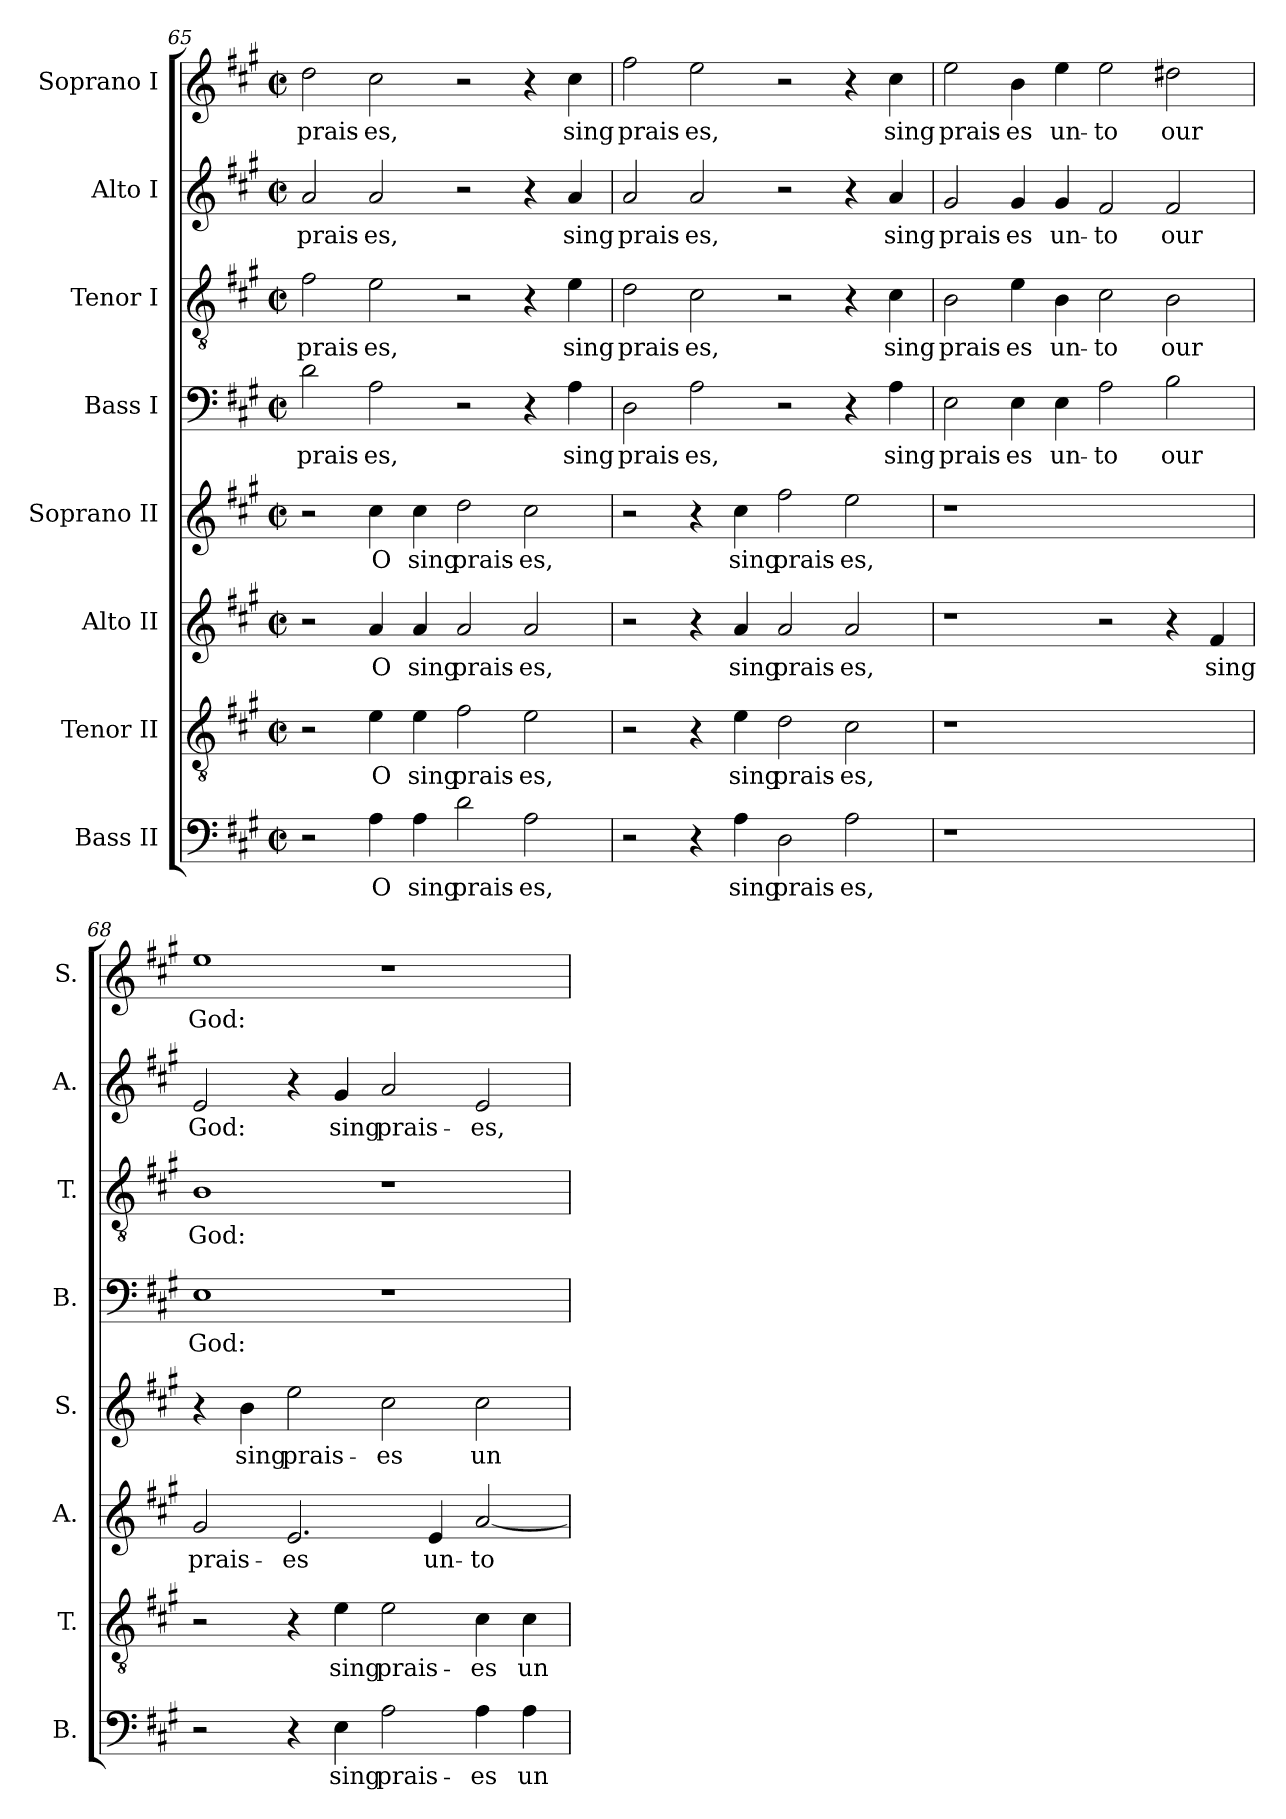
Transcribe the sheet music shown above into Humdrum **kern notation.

**kern	**text	**kern	**text	**kern	**text	**kern	**text	**kern	**text	**kern	**text	**kern	**text	**kern	**text
*part8	*part8	*part7	*part7	*part6	*part6	*part5	*part5	*part4	*part4	*part3	*part3	*part2	*part2	*part1	*part1
*staff8	*staff8	*staff7	*staff7	*staff6	*staff6	*staff5	*staff5	*staff4	*staff4	*staff3	*staff3	*staff2	*staff2	*staff1	*staff1
*I"Bass II	*	*I"Tenor II	*	*I"Alto II	*	*I"Soprano II	*	*I"Bass I	*	*I"Tenor I	*	*I"Alto I	*	*I"Soprano I	*
*I'B.	*	*I'T.	*	*I'A.	*	*I'S.	*	*I'B.	*	*I'T.	*	*I'A.	*	*I'S.	*
*clefF4	*	*clefGv2	*	*clefG2	*	*clefG2	*	*clefF4	*	*clefGv2	*	*clefG2	*	*clefG2	*
*	*	*ITrd7c12	*	*	*	*	*	*	*	*ITrd7c12	*	*	*	*	*
*k[f#c#g#]	*	*k[f#c#g#]	*	*k[f#c#g#]	*	*k[f#c#g#]	*	*k[f#c#g#]	*	*k[f#c#g#]	*	*k[f#c#g#]	*	*k[f#c#g#]	*
*A:	*	*A:	*	*A:	*	*A:	*	*A:	*	*A:	*	*A:	*	*A:	*
*M2/2	*	*M2/2	*	*M2/2	*	*M2/2	*	*M2/2	*	*M2/2	*	*M2/2	*	*M2/2	*
*met(c|)	*	*met(c|)	*	*met(c|)	*	*met(c|)	*	*met(c|)	*	*met(c|)	*	*met(c|)	*	*met(c|)	*
=65	=65	=65	=65	=65	=65	=65	=65	=65	=65	=65	=65	=65	=65	=65	=65
!	!	!	!	!	!	!	!	!	!LO:LY:b	!	!LO:LY:b	!	!LO:LY:b	!	!LO:LY:b
2r	.	2r	.	2r	.	2r	.	2d\	prais-	2F#\	prais-	2a/	prais-	2dd\	prais-
!	!LO:LY:b	!	!LO:LY:b	!	!LO:LY:b	!	!LO:LY:b	!	!LO:LY:b	!	!LO:LY:b	!	!LO:LY:b	!	!LO:LY:b
4A\	O	4E\	O	4a/	O	4cc#\	O	2A\	-es,	2E\	-es,	2a/	-es,	2cc#\	-es,
!	!LO:LY:b	!	!LO:LY:b	!	!LO:LY:b	!	!LO:LY:b	!	!	!	!	!	!	!	!
4A\	sing	4E\	sing	4a/	sing	4cc#\	sing	.	.	.	.	.	.	.	.
!	!LO:LY:b	!	!LO:LY:b	!	!LO:LY:b	!	!LO:LY:b	!	!	!	!	!	!	!	!
2d\	prais-	2F#\	prais-	2a/	prais-	2dd\	prais-	2r	.	2r	.	2r	.	2r	.
!	!LO:LY:b	!	!LO:LY:b	!	!LO:LY:b	!	!LO:LY:b	!	!	!	!	!	!	!	!
2A\	-es,	2E\	-es,	2a/	-es,	2cc#\	-es,	4r	.	4r	.	4r	.	4r	.
!	!	!	!	!	!	!	!	!	!LO:LY:b	!	!LO:LY:b	!	!LO:LY:b	!	!LO:LY:b
.	.	.	.	.	.	.	.	4A\	sing	4E\	sing	4a/	sing	4cc#\	sing
=66	=66	=66	=66	=66	=66	=66	=66	=66	=66	=66	=66	=66	=66	=66	=66
!	!	!	!	!	!	!	!	!	!LO:LY:b	!	!LO:LY:b	!	!LO:LY:b	!	!LO:LY:b
2r	.	2r	.	2r	.	2r	.	2D\	prais-	2D\	prais-	2a/	prais-	2ff#\	prais-
!	!	!	!	!	!	!	!	!	!LO:LY:b	!	!LO:LY:b	!	!LO:LY:b	!	!LO:LY:b
4r	.	4r	.	4r	.	4r	.	2A\	-es,	2C#\	-es,	2a/	-es,	2ee\	-es,
!	!LO:LY:b	!	!LO:LY:b	!	!LO:LY:b	!	!LO:LY:b	!	!	!	!	!	!	!	!
4A\	sing	4E\	sing	4a/	sing	4cc#\	sing	.	.	.	.	.	.	.	.
!	!LO:LY:b	!	!LO:LY:b	!	!LO:LY:b	!	!LO:LY:b	!	!	!	!	!	!	!	!
2D\	prais-	2D\	prais-	2a/	prais-	2ff#\	prais-	2r	.	2r	.	2r	.	2r	.
!	!LO:LY:b	!	!LO:LY:b	!	!LO:LY:b	!	!LO:LY:b	!	!	!	!	!	!	!	!
2A\	-es,	2C#\	-es,	2a/	-es,	2ee\	-es,	4r	.	4r	.	4r	.	4r	.
!	!	!	!	!	!	!	!	!	!LO:LY:b	!	!LO:LY:b	!	!LO:LY:b	!	!LO:LY:b
.	.	.	.	.	.	.	.	4A\	sing	4C#\	sing	4a/	sing	4cc#\	sing
!!LO:PB:g=z
=67	=67	=67	=67	=67	=67	=67	=67	=67	=67	=67	=67	=67	=67	=67	=67
!LO:N:vis=1	!	!LO:N:vis=1	!	!	!	!LO:N:vis=1	!	!	!LO:LY:b	!	!LO:LY:b	!	!LO:LY:b	!	!LO:LY:b
1r	.	1r	.	1r	.	1r	.	2E\	prais-	2BB\	prais-	2g#/	prais-	2ee\	prais-
!	!	!	!	!	!	!	!	!	!LO:LY:b	!	!LO:LY:b	!	!LO:LY:b	!	!LO:LY:b
.	.	.	.	.	.	.	.	4E\	-es	4E\	-es	4g#/	-es	4b\	-es
!	!	!	!	!	!	!	!	!	!LO:LY:b	!	!LO:LY:b	!	!LO:LY:b	!	!LO:LY:b
.	.	.	.	.	.	.	.	4E\	un-	4BB\	un-	4g#/	un-	4ee\	un-
!	!	!	!	!	!	!	!	!	!LO:LY:b	!	!LO:LY:b	!	!LO:LY:b	!	!LO:LY:b
1ryy	.	1ryy	.	2r	.	1ryy	.	2A\	-to	2C#\	-to	2f#/	-to	2ee\	-to
!	!	!	!	!	!	!	!	!	!LO:LY:b	!	!LO:LY:b	!	!LO:LY:b	!	!LO:LY:b
.	.	.	.	4r	.	.	.	2B\	our	2BB\	our	2f#/	our	2dd#X\	our
!	!	!	!	!	!LO:LY:b	!	!	!	!	!	!	!	!	!	!
.	.	.	.	4f#/	sing	.	.	.	.	.	.	.	.	.	.
=68	=68	=68	=68	=68	=68	=68	=68	=68	=68	=68	=68	=68	=68	=68	=68
!	!	!	!	!	!LO:LY:b	!	!	!	!LO:LY:b	!	!LO:LY:b	!	!LO:LY:b	!	!LO:LY:b
2r	.	2r	.	2g#/	prais-	4r	.	1E	God:	1BB	God:	2e/	God:	1ee	God:
!	!	!	!	!	!	!	!LO:LY:b	!	!	!	!	!	!	!	!
.	.	.	.	.	.	4b\	sing	.	.	.	.	.	.	.	.
!	!	!	!	!	!LO:LY:b	!	!LO:LY:b	!	!	!	!	!	!	!	!
4r	.	4r	.	2.e/	-es	2ee\	prais-	.	.	.	.	4r	.	.	.
!	!LO:LY:b	!	!LO:LY:b	!	!	!	!	!	!	!	!	!	!LO:LY:b	!	!
4E\	sing	4E\	sing	.	.	.	.	.	.	.	.	4g#/	sing	.	.
!	!LO:LY:b	!	!LO:LY:b	!	!	!	!LO:LY:b	!	!	!	!	!	!LO:LY:b	!	!
2A\	prais-	2E\	prais-	.	.	2cc#\	-es	1r	.	1r	.	2a/	prais-	1r	.
!	!	!	!	!	!LO:LY:b	!	!	!	!	!	!	!	!	!	!
.	.	.	.	4e/	un-	.	.	.	.	.	.	.	.	.	.
!	!LO:LY:b	!	!LO:LY:b	!	!LO:LY:b	!	!LO:LY:b	!	!	!	!	!	!LO:LY:b	!	!
4A\	-es	4C#\	-es	[<2a/	-to	2cc#\	un-	.	.	.	.	2e/	-es,	.	.
!	!LO:LY:b	!	!LO:LY:b	!	!	!	!	!	!	!	!	!	!	!	!
4A\	un-	4C#\	un-	.	.	.	.	.	.	.	.	.	.	.	.
=	=	=	=	=	=	=	=	=	=	=	=	=	=	=	=
*-	*-	*-	*-	*-	*-	*-	*-	*-	*-	*-	*-	*-	*-	*-	*-
